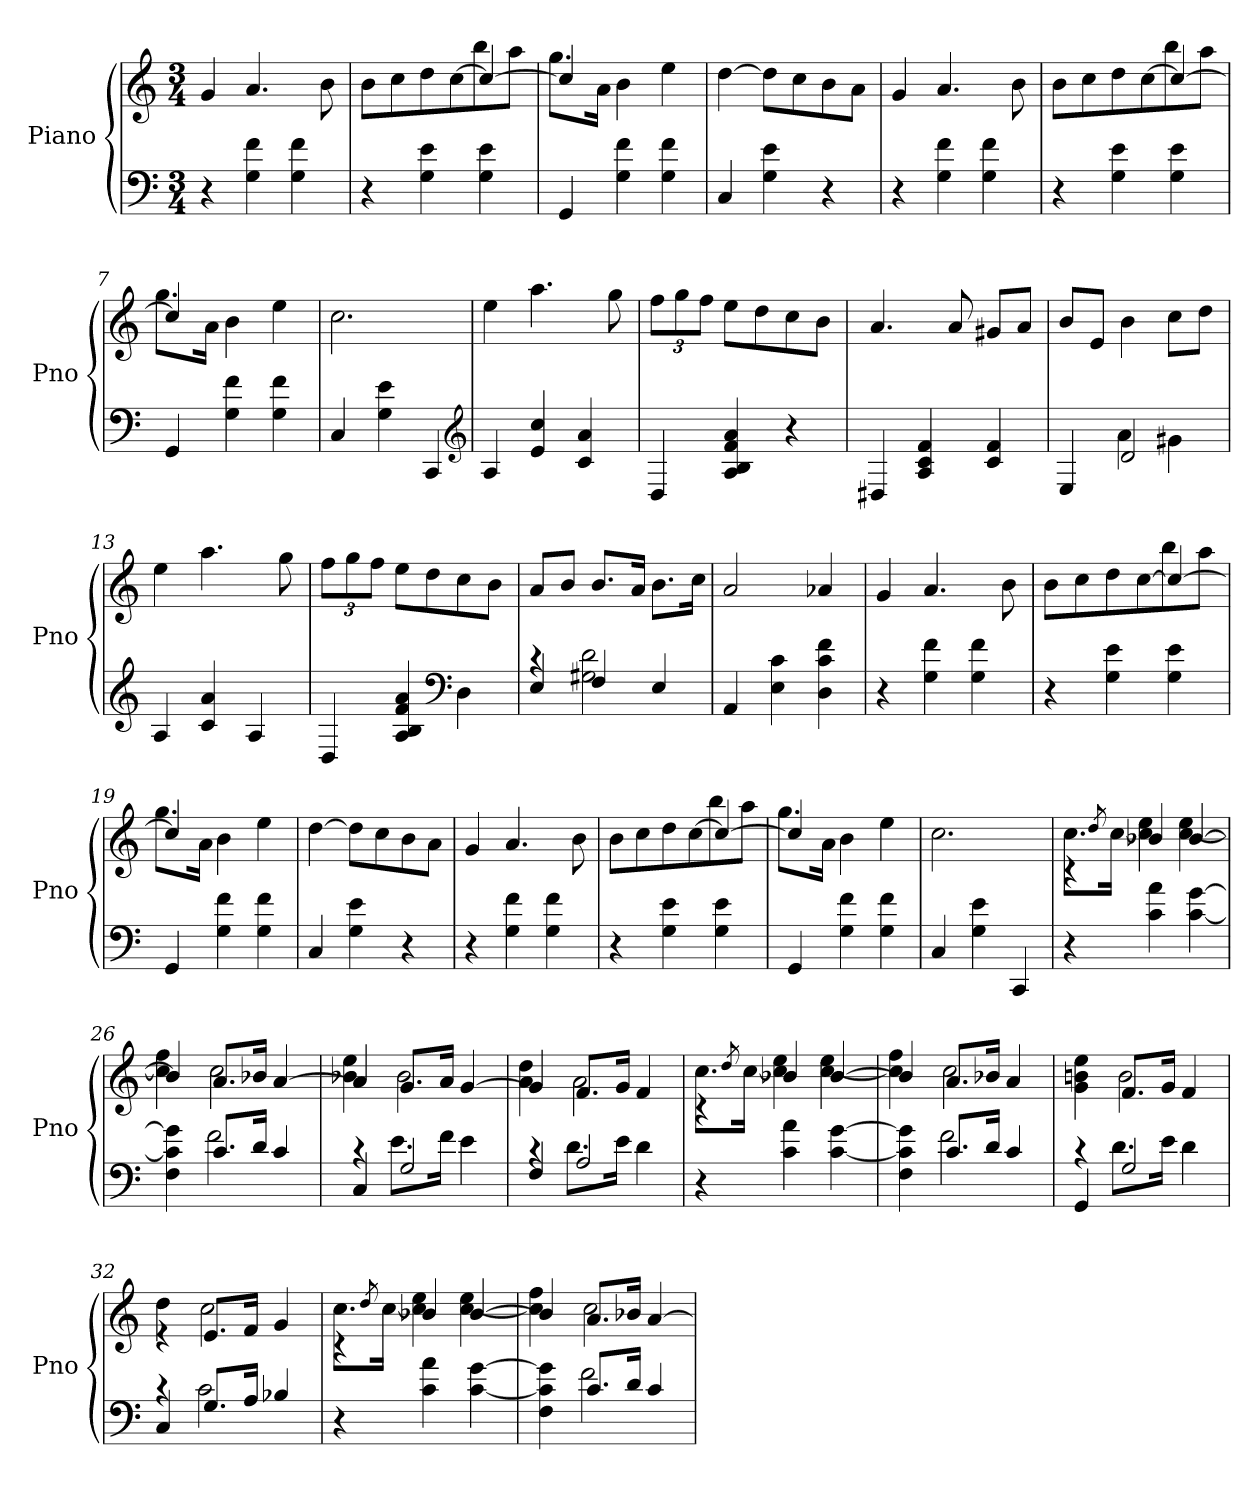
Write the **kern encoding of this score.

**kern	**kern
*part1	*part1
*staff2	*staff1
*I"Piano	*
*I'Pno	*
*clefF4	*clefG2
*k[]	*k[]
*C:	*C:
*M3/4	*M3/4
=1	=1
4r	4g
4G 4f	4.a
4G 4f	.
.	8b
=2	=2
*	*^
4r	4ryy	8bL
.	.	8cc
4G 4e	4ryy	8dd
.	.	[8cc
4G 4e	4cc_	8bb
.	.	8aaJ
=3	=3	=3
4GG	4cc]	8.ggL
.	.	16aJk
4G 4f	4ryy	4b
4G 4f	4ryy	4ee
*	*v	*v
=4	=4
4C	[4dd
4G 4e	8ddL]
.	8cc
4r	8b
.	8aJ
=5	=5
4r	4g
4G 4f	4.a
4G 4f	.
.	8b
=6	=6
*	*^
4r	4ryy	8bL
.	.	8cc
4G 4e	4ryy	8dd
.	.	[8cc
4G 4e	4cc_	8bb
.	.	8aaJ
=7	=7	=7
4GG	4cc]	8.ggL
.	.	16aJk
4G 4f	4ryy	4b
4G 4f	4ryy	4ee
*	*v	*v
=8	=8
4C	2.cc
4G 4e	.
4CC	.
*clefG2	*
=9	=9
4A	4ee
4e 4cc	4.aa
4c 4a	.
.	8gg
=10	=10
4D	12ffL
.	12gg
.	12ffJ
4A 4B 4f 4a	8eeL
.	8dd
4r	8cc
.	8bJ
=11	=11
4D#X	4.a
4A 4c 4f	.
.	8a
4c 4f	8g#XL
.	8aJ
=12	=12
*^	*
4ryy	4E	8bL
.	.	8eJ
2d	4a	4b
.	4g#X	8ccL
.	.	8ddJ
*v	*v	*
=13	=13
4A	4ee
4c 4a	4.aa
4A	.
.	8gg
=14	=14
4D	12ffL
.	12gg
.	12ffJ
4A 4B 4f 4a	8eeL
.	8dd
*clefF4	*
4D	8cc
.	8bJ
=15	=15
*^	*
4E	4rc	8aL
.	.	8bJ
4F	2G#X 2d	8.bL
.	.	16aJk
4E	.	8.bL
.	.	16ccJk
*v	*v	*
=16	=16
4AA	2a
4E 4c	.
4D 4c 4f	4a-X
=17	=17
4r	4g
4G 4f	4.a
4G 4f	.
.	8b
=18	=18
*	*^
4r	4ryy	8bL
.	.	8cc
4G 4e	4ryy	8dd
.	.	[8cc
4G 4e	4cc_	8bb
.	.	8aaJ
=19	=19	=19
4GG	4cc]	8.ggL
.	.	16aJk
4G 4f	4ryy	4b
4G 4f	4ryy	4ee
*	*v	*v
=20	=20
4C	[4dd
4G 4e	8ddL]
.	8cc
4r	8b
.	8aJ
=21	=21
4r	4g
4G 4f	4.a
4G 4f	.
.	8b
=22	=22
*	*^
4r	4ryy	8bL
.	.	8cc
4G 4e	4ryy	8dd
.	.	[8cc
4G 4e	4cc_	8bb
.	.	8aaJ
=23	=23	=23
4GG	4cc]	8.ggL
.	.	16aJk
4G 4f	4ryy	4b
4G 4f	4ryy	4ee
*	*v	*v
=24	=24
4C	2.cc
4G 4e	.
4CC	.
=25	=25
*	*^
4r	4rc	8.ccL
.	.	8qdd
.	.	[16ccJk
4c 4a	4b-X	4cc] 4ee
[4c [4g	[4b-	[4cc 4ee
=26	=26	=26
*^	*	*
4F 4c] 4g]	4ryy	4b-]	4cc] 4ff
8.cL	2f	8.aL	2cc
16dJk	.	16b-XJk	.
4c	.	[4a	.
=27	=27	=27	=27
4C	4rc	4a]	4b-X 4ee
2G	8.eL	8.gL	2b-
.	16fJk	16aJk	.
.	4e	[4g	.
=28	=28	=28	=28
4F	4rc	4g]	4a 4dd
2A	8.dL	8.fL	2a
.	16eJk	16gJk	.
.	4d	4f	.
*v	*v	*	*
=29	=29	=29
4r	4rc	8.ccL
.	.	8qdd
.	.	[16ccJk
4c 4a	4b-X	4cc] 4ee
[4c [4g	[4b-	[4cc 4ee
=30	=30	=30
*^	*	*
4F 4c] 4g]	4ryy	4b-]	4cc] 4ff
8.cL	2f	8.aL	2cc
16dJk	.	16b-XJk	.
4c	.	4a	.
=31	=31	=31	=31
4GG	4rc	4ryy	4g 4bn 4ee
2G	8.dL	8.fL	2b
.	16eJk	16gJk	.
.	4d	4f	.
=32	=32	=32	=32
4C	4rc	4re	4dd
8.GL	2c	8.eL	2cc
16AJk	.	16fJk	.
4B-X	.	4g	.
*v	*v	*	*
=33	=33	=33
4r	4rc	8.ccL
.	.	8qdd
.	.	[16ccJk
4c 4a	4b-X	4cc] 4ee
[4c [4g	[4b-	[4cc 4ee
=34	=34	=34
*^	*	*
4F 4c] 4g]	4ryy	4b-]	4cc] 4ff
8.cL	2f	8.aL	2cc
16dJk	.	16b-XJk	.
4c	.	[4a	.
*v	*v	*	*
*	*v	*v
=	=
*-	*-
